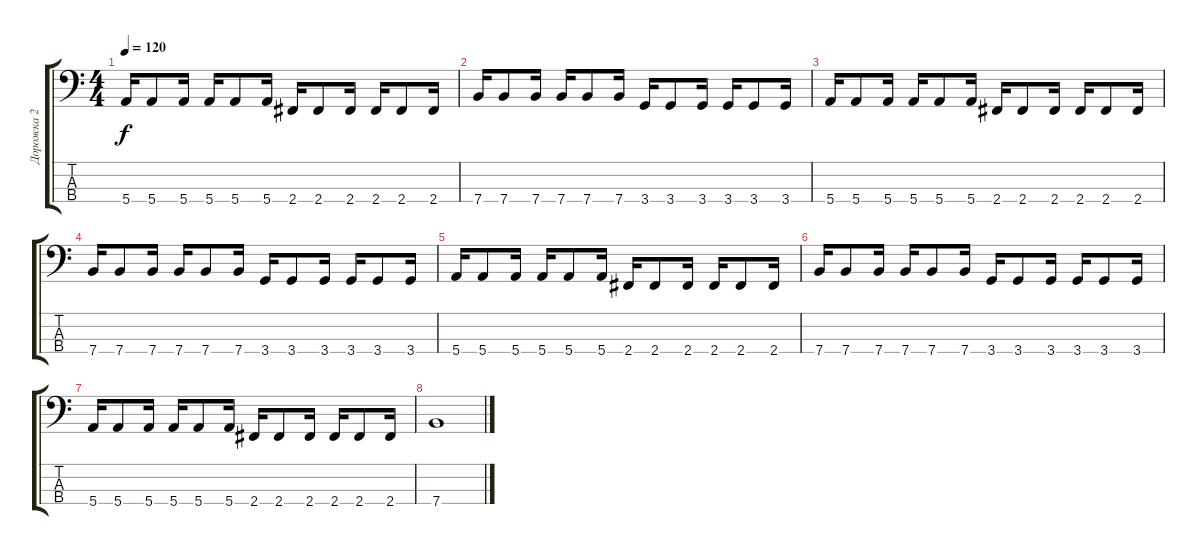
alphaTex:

\track ("Дорожка 2" "Дорожка 2") {instrument electricbassfinger}
\staff {score tabs}
\tuning (G2 D2 A1 E1) {hide}
\ts (4 4)
\tempo 120
\clef f4
\ks c
5.4.16{dy f} 5.4.8 5.4.16 5.4.16 5.4.8 5.4.16 2.4.16 2.4.8 2.4.16 2.4.16 2.4.8 2.4.16 |
7.4.16 7.4.8 7.4.16 7.4.16 7.4.8 7.4.16 3.4.16 3.4.8 3.4.16 3.4.16 3.4.8 3.4.16 |
5.4.16 5.4.8 5.4.16 5.4.16 5.4.8 5.4.16 2.4.16 2.4.8 2.4.16 2.4.16 2.4.8 2.4.16 |
7.4.16 7.4.8 7.4.16 7.4.16 7.4.8 7.4.16 3.4.16 3.4.8 3.4.16 3.4.16 3.4.8 3.4.16 |
5.4.16 5.4.8 5.4.16 5.4.16 5.4.8 5.4.16 2.4.16 2.4.8 2.4.16 2.4.16 2.4.8 2.4.16 |
7.4.16 7.4.8 7.4.16 7.4.16 7.4.8 7.4.16 3.4.16 3.4.8 3.4.16 3.4.16 3.4.8 3.4.16 |
5.4.16 5.4.8 5.4.16 5.4.16 5.4.8 5.4.16 2.4.16 2.4.8 2.4.16 2.4.16 2.4.8 2.4.16 |
7.4.1
